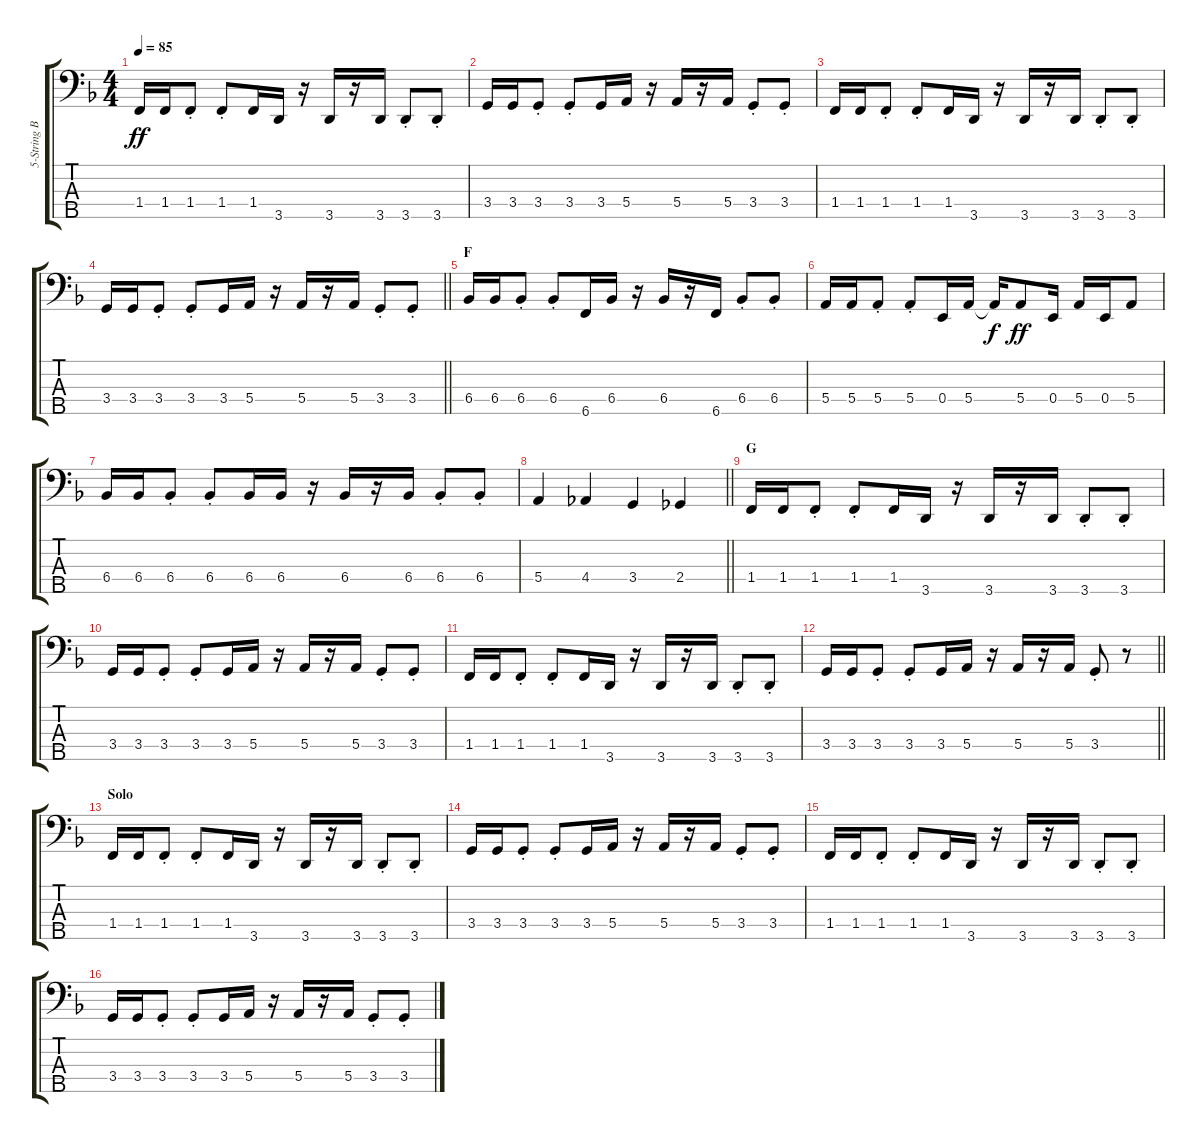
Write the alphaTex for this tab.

\track ("5-String Bass" "5-String B") {instrument electricbassfinger}
\staff {score tabs}
\tuning (G2 D2 A1 E1 B0) {hide}
\ts (4 4)
\tempo 85
\clef f4
\ks f
1.4.16{dy ff} 1.4.16 1.4{st}.8 1.4{st}.8 1.4.16 3.5.16 r.16 3.5.16 r.16 3.5.16 3.5{st}.8 3.5{st}.8 |
3.4.16 3.4.16 3.4{st}.8 3.4{st}.8 3.4.16 5.4.16 r.16 5.4.16 r.16 5.4.16 3.4{st}.8 3.4{st}.8 |
1.4.16 1.4.16 1.4{st}.8 1.4{st}.8 1.4.16 3.5.16 r.16 3.5.16 r.16 3.5.16 3.5{st}.8 3.5{st}.8 |
\barLineRight lightlight
3.4.16 3.4.16 3.4{st}.8 3.4{st}.8 3.4.16 5.4.16 r.16 5.4.16 r.16 5.4.16 3.4{st}.8 3.4{st}.8 |
\section ("" "F")
6.4.16 6.4.16 6.4{st}.8 6.4{st}.8 6.5.16 6.4.16 r.16 6.4.16 r.16 6.5.16 6.4{st}.8 6.4{st}.8 |
5.4.16 5.4.16 5.4{st}.8 5.4{st}.8 0.4.16 5.4.16 5.4{t}.16{dy f} 5.4.8{dy ff} 0.4.16 5.4.16 0.4.16 5.4.8 |
6.4.16 6.4.16 6.4{st}.8 6.4{st}.8 6.4.16 6.4.16 r.16 6.4.16 r.16 6.4.16 6.4{st}.8 6.4{st}.8 |
\barLineRight lightlight
5.4.4 4.4.4 3.4.4 2.4.4 |
\section ("" "G")
1.4.16 1.4.16 1.4{st}.8 1.4{st}.8 1.4.16 3.5.16 r.16 3.5.16 r.16 3.5.16 3.5{st}.8 3.5{st}.8 |
3.4.16 3.4.16 3.4{st}.8 3.4{st}.8 3.4.16 5.4.16 r.16 5.4.16 r.16 5.4.16 3.4{st}.8 3.4{st}.8 |
1.4.16 1.4.16 1.4{st}.8 1.4{st}.8 1.4.16 3.5.16 r.16 3.5.16 r.16 3.5.16 3.5{st}.8 3.5{st}.8 |
\barLineRight lightlight
3.4.16 3.4.16 3.4{st}.8 3.4{st}.8 3.4.16 5.4.16 r.16 5.4.16 r.16 5.4.16 3.4{st}.8 r.8 |
\section ("" "Solo")
1.4.16 1.4.16 1.4{st}.8 1.4{st}.8 1.4.16 3.5.16 r.16 3.5.16 r.16 3.5.16 3.5{st}.8 3.5{st}.8 |
3.4.16 3.4.16 3.4{st}.8 3.4{st}.8 3.4.16 5.4.16 r.16 5.4.16 r.16 5.4.16 3.4{st}.8 3.4{st}.8 |
1.4.16 1.4.16 1.4{st}.8 1.4{st}.8 1.4.16 3.5.16 r.16 3.5.16 r.16 3.5.16 3.5{st}.8 3.5{st}.8 |
3.4.16 3.4.16 3.4{st}.8 3.4{st}.8 3.4.16 5.4.16 r.16 5.4.16 r.16 5.4.16 3.4{st}.8 3.4{st}.8
